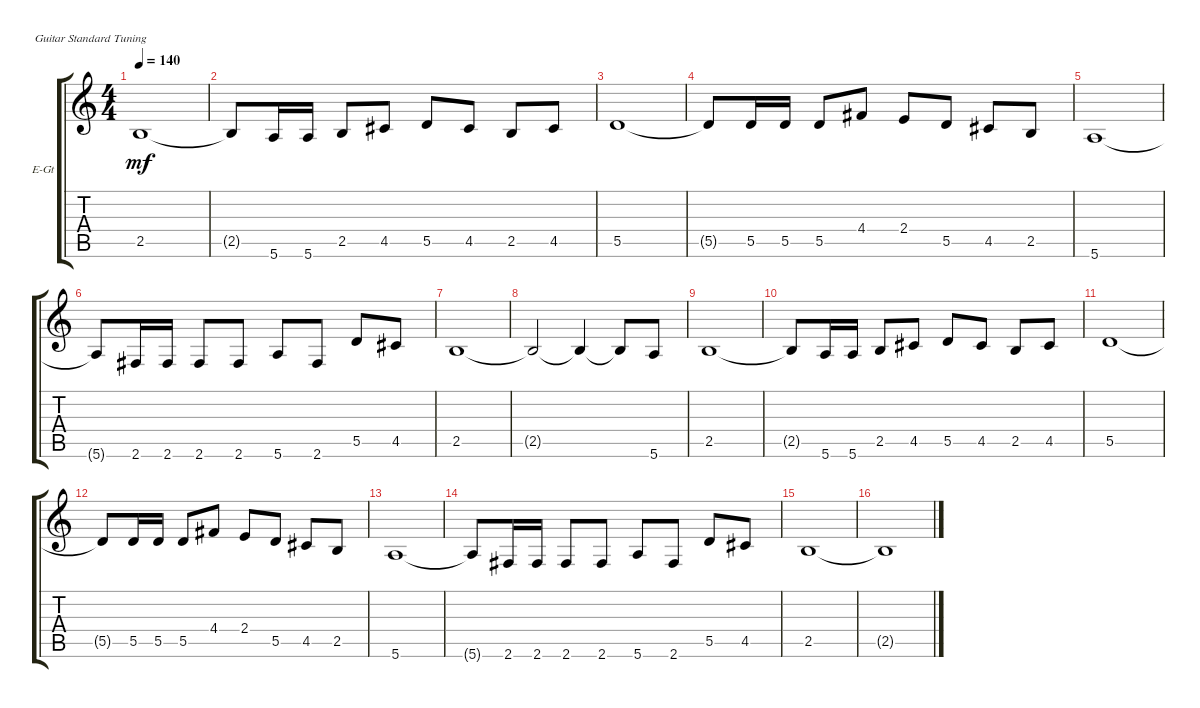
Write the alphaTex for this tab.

\defaultSystemsLayout 4
\bracketExtendMode groupsimilarinstruments
\firstSystemTrackNameOrientation horizontal
\otherSystemsTrackNameOrientation horizontal
\track ("Electric Guitar" "E-Gt") {instrument overdrivenguitar}
\staff {score tabs}
\tuning (E4 B3 G3 D3 A2 E2)
\ts (4 4)
\tempo 140
\clef g2
\ks c
2.5.1{dy mf} |
2.5{t}.8 5.6.16 5.6.16 2.5.8 4.5.8 5.5.8 4.5.8 2.5.8 4.5.8 |
5.5.1 |
5.5{t}.8 5.5.16 5.5.16 5.5.8 4.4.8 2.4.8 5.5.8 4.5.8 2.5.8 |
5.6.1 |
5.6{t}.8 2.6.16 2.6.16 2.6.8 2.6.8 5.6.8 2.6.8 5.5.8 4.5.8 |
2.5.1 |
2.5{t}.2 2.5{t}.4 2.5{t}.8 5.6.8 |
2.5.1 |
2.5{t}.8 5.6.16 5.6.16 2.5.8 4.5.8 5.5.8 4.5.8 2.5.8 4.5.8 |
5.5.1 |
5.5{t}.8 5.5.16 5.5.16 5.5.8 4.4.8 2.4.8 5.5.8 4.5.8 2.5.8 |
5.6.1 |
5.6{t}.8 2.6.16 2.6.16 2.6.8 2.6.8 5.6.8 2.6.8 5.5.8 4.5.8 |
2.5.1 |
2.5{t}.1
